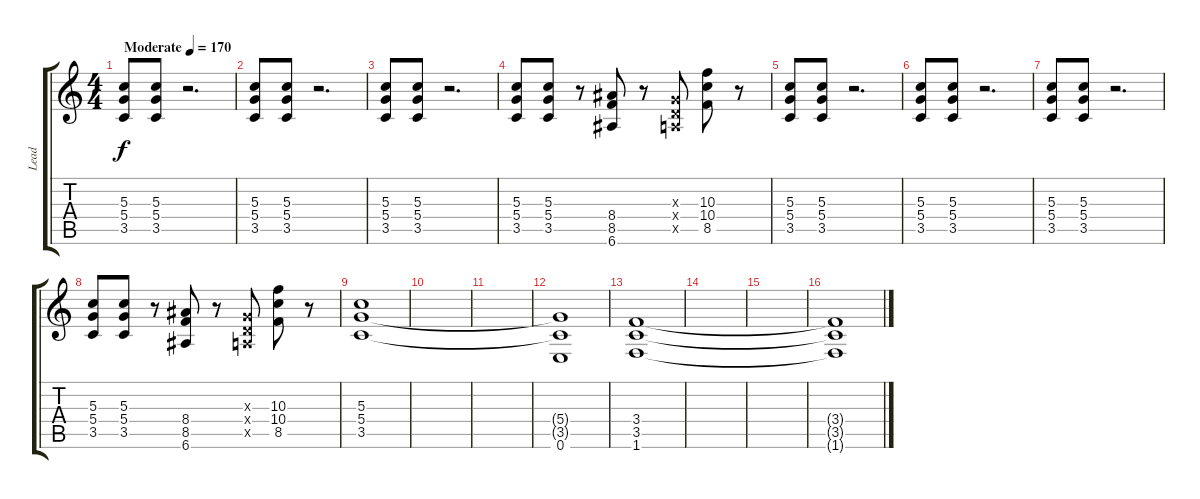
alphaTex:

\track ("Lead" "Lead") {instrument overdrivenguitar}
\staff {score tabs}
\tuning (E4 B3 G3 D3 A2 E2) {hide}
\ts (4 4)
\tempo (170 "Moderate")
\clef g2
\ks c
(5.3 5.4 3.5).8{dy f instrument overdrivenguitar} (5.3 5.4 3.5).8 r.2{d} |
(5.3 5.4 3.5).8 (5.3 5.4 3.5).8 r.2{d} |
(5.3 5.4 3.5).8 (5.3 5.4 3.5).8 r.2{d} |
(5.3 5.4 3.5).8 (5.3 5.4 3.5).8 r.8 (8.4 8.5 6.6).8 r.8 (0.3{x} 0.4{x} 0.5{x}).8 (10.3 10.4 8.5).8 r.8 |
(5.3 5.4 3.5).8 (5.3 5.4 3.5).8 r.2{d} |
(5.3 5.4 3.5).8 (5.3 5.4 3.5).8 r.2{d} |
(5.3 5.4 3.5).8 (5.3 5.4 3.5).8 r.2{d} |
(5.3 5.4 3.5).8 (5.3 5.4 3.5).8 r.8 (8.4 8.5 6.6).8 r.8 (0.3{x} 0.4{x} 0.5{x}).8 (10.3 10.4 8.5).8 r.8 |
(5.3 5.4 3.5).1 |
|
|
(5.4{t} 3.5{t} 0.6).1 |
(3.4 3.5 1.6).1 |
|
|
(3.4{t} 3.5{t} 1.6{t}).1
